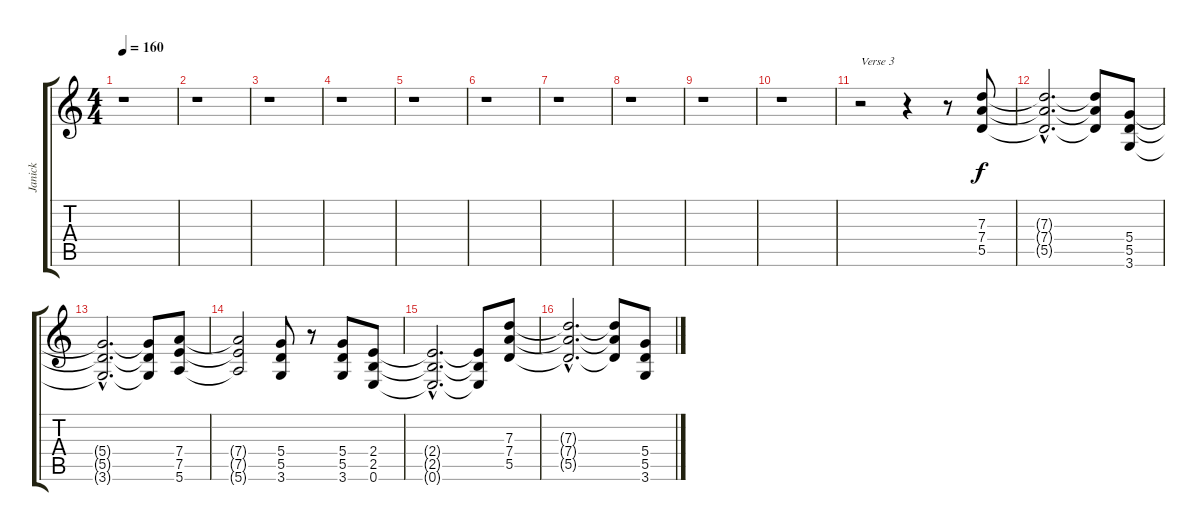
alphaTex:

\track ("Janick" "Janick") {instrument distortionguitar}
\staff {score tabs}
\tuning (E4 B3 G3 D3 A2 E2) {hide}
\ts (4 4)
\tempo 160
\clef g2
\ks c
r.1{dy f} |
r.1 |
r.1 |
r.1 |
r.1 |
r.1 |
r.1 |
r.1 |
r.1 |
r.1 |
r.2{txt "Verse 3"} r.4 r.8 (7.3 7.4 5.5).8 |
(7.3{hac t} 7.4{hac t} 5.5{hac t}).2{d} (7.3{t} 7.4{t} 5.5{t}).8 (5.4 5.5 3.6).8 |
(5.4{hac t} 5.5{hac t} 3.6{hac t}).2{d} (5.4{t} 5.5{t} 3.6{t}).8 (7.4 7.5 5.6).8 |
(7.4{t} 7.5{t} 5.6{t}).2 (5.4 5.5 3.6).8 r.8 (5.4 5.5 3.6).8 (2.4 2.5 0.6).8 |
(2.4{hac t} 2.5{hac t} 0.6{hac t}).2{d} (2.4{t} 2.5{t} 0.6{t}).8 (7.3 7.4 5.5).8 |
(7.3{hac t} 7.4{hac t} 5.5{hac t}).2{d} (7.3{t} 7.4{t} 5.5{t}).8 (5.4 5.5 3.6).8
